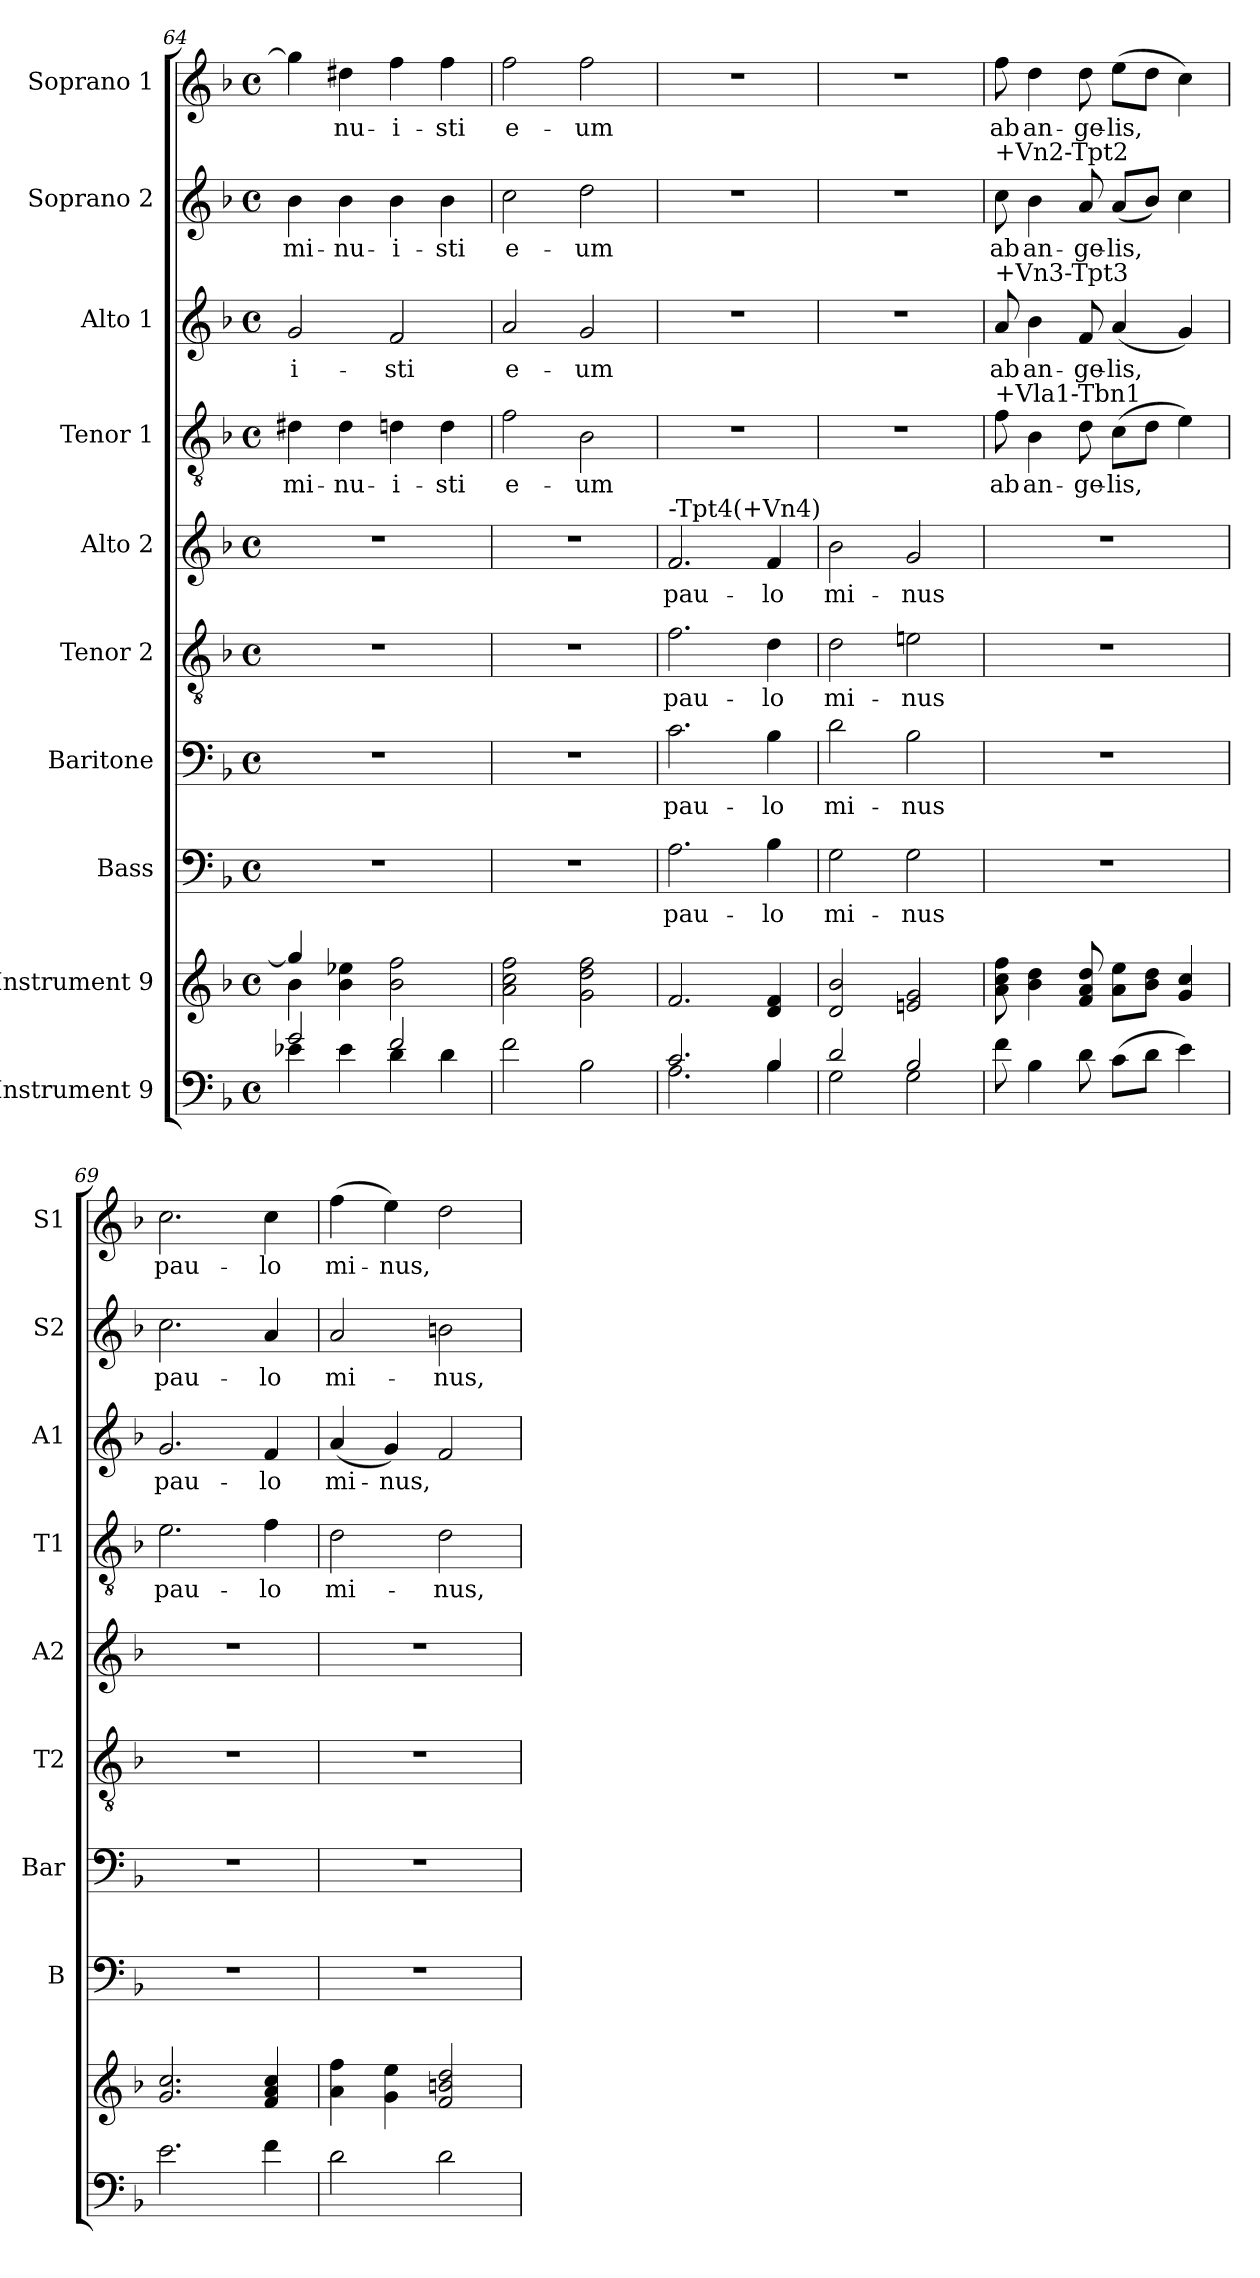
**kern	**kern	**kern	**text	**kern	**text	**kern	**text	**kern	**text	**kern	**text	**kern	**text	**kern	**text	**kern	**text
*part10	*part9	*part8	*part8	*part7	*part7	*part6	*part6	*part5	*part5	*part4	*part4	*part3	*part3	*part2	*part2	*part1	*part1
*staff10	*staff9	*staff8	*staff8	*staff7	*staff7	*staff6	*staff6	*staff5	*staff5	*staff4	*staff4	*staff3	*staff3	*staff2	*staff2	*staff1	*staff1
*I"Instrument 9	*I"Instrument 9	*I"Bass	*	*I"Baritone	*	*I"Tenor 2	*	*I"Alto 2	*	*I"Tenor 1	*	*I"Alto 1	*	*I"Soprano 2	*	*I"Soprano 1	*
*	*	*I'B	*	*I'Bar	*	*I'T2	*	*I'A2	*	*I'T1	*	*I'A1	*	*I'S2	*	*I'S1	*
*clefF4	*clefG2	*clefF4	*	*clefF4	*	*clefGv2	*	*clefG2	*	*clefGv2	*	*clefG2	*	*clefG2	*	*clefG2	*
*	*	*ITrd-3c-5	*	*ITrd-3c-5	*	*ITrd-3c-5	*	*ITrd-3c-5	*	*ITrd-3c-5	*	*ITrd-3c-5	*	*ITrd-3c-5	*	*ITrd-3c-5	*
*k[b-]	*k[b-]	*k[b-e-]	*	*k[b-e-]	*	*k[b-e-]	*	*k[b-e-]	*	*k[b-e-]	*	*k[b-e-]	*	*k[b-e-]	*	*k[b-e-]	*
*F:	*F:	*B-:	*	*B-:	*	*B-:	*	*B-:	*	*B-:	*	*B-:	*	*B-:	*	*B-:	*
*M4/4	*M4/4	*M4/4	*	*M4/4	*	*M4/4	*	*M4/4	*	*M4/4	*	*M4/4	*	*M4/4	*	*M4/4	*
*met(c)	*met(c)	*met(c)	*	*met(c)	*	*met(c)	*	*met(c)	*	*met(c)	*	*met(c)	*	*met(c)	*	*met(c)	*
=64	=64	=64	=64	=64	=64	=64	=64	=64	=64	=64	=64	=64	=64	=64	=64	=64	=64
*^	*^	*	*	*	*	*	*	*	*	*	*	*	*	*	*	*	*
!	!	!	!	!	!	!	!	!	!	!	!	!	!LO:LY:b	!	!LO:LY:b	!	!LO:LY:b:cj	!	!LO:LY:b
2g/	4e-X\	4gg/]	4b-\	1r	.	1r	.	1r	.	1r	.	4g#X\	mi-	2cc/	-i-	4ee-\	mi-	4ccc\]	--
!	!	!	!	!	!	!	!	!	!	!	!	!	!LO:LY:b	!	!	!	!LO:LY:b:cj	!	!LO:LY:b
.	4e-\	2.ryy	4ee-X\ 4b-\	.	.	.	.	.	.	.	.	4g#\	-nu-	.	.	4ee-\	-nu-	4gg#X\	-nu-
!	!	!	!	!	!	!	!	!	!	!	!	!	!LO:LY:b	!	!LO:LY:b	!	!LO:LY:b:cj	!	!LO:LY:b
2f/	4d\	.	2b-\ 2ff\	.	.	.	.	.	.	.	.	4g\	-i-	2b-/	-sti	4ee-\	-i-	4bb-\	-i-
!	!	!	!	!	!	!	!	!	!	!	!	!	!LO:LY:b	!	!	!	!LO:LY:b:cj	!	!LO:LY:b
.	4d\	.	.	.	.	.	.	.	.	.	.	4g\	-sti	.	.	4ee-\	-sti	4bb-\	-sti
*	*	*v	*v	*	*	*	*	*	*	*	*	*	*	*	*	*	*	*	*
=65	=65	=65	=65	=65	=65	=65	=65	=65	=65	=65	=65	=65	=65	=65	=65	=65	=65	=65
!	!	!	!	!	!	!	!	!	!	!	!	!LO:LY:b	!	!LO:LY:b	!	!LO:LY:b:cj	!	!LO:LY:b
*v	*v	*	*	*	*	*	*	*	*	*	*	*	*	*	*	*	*	*
2f\	2cc\ 2a\ 2ff\	1r	.	1r	.	1r	.	1r	.	2b-\	e-	2dd/	e-	2ff\	e-	2bb-\	e-
!	!	!	!	!	!	!	!	!	!	!	!LO:LY:b	!	!LO:LY:b	!	!LO:LY:b:cj	!	!LO:LY:b
2B-\	2ff\ 2dd\ 2g\	.	.	.	.	.	.	.	.	2e-\	-um	2cc/	-um	2gg\	-um	2bb-\	-um
=66	=66	=66	=66	=66	=66	=66	=66	=66	=66	=66	=66	=66	=66	=66	=66	=66	=66
*^	*	*	*	*	*	*	*	*	*	*	*	*	*	*	*	*	*
!	!	!	!	!	!	!	!	!	!LO:TX:a:t=-Tpt4(+Vn4)	!	!	!	!	!	!	!	!	!
!	!	!	!	!LO:LY:b:cj	!	!LO:LY:b	!	!LO:LY:b	!	!LO:LY:b:cj	!	!	!	!	!	!	!	!
2.c/	2.A\	2.f/	2.d\	pau-	2.f\	pau-	2.b-\	pau-	2.b-/	pau-	1r	.	1r	.	1r	.	1r	.
!	!	!	!	!LO:LY:b:cj	!	!LO:LY:b	!	!LO:LY:b	!	!LO:LY:b:cj	!	!	!	!	!	!	!	!
4B-/	4B-\	4d/ 4f/	4e-\	-lo	4e-\	-lo	4g\	-lo	4b-/	-lo	.	.	.	.	.	.	.	.
!!LO:PB:g=z
=67	=67	=67	=67	=67	=67	=67	=67	=67	=67	=67	=67	=67	=67	=67	=67	=67	=67	=67
!	!	!	!	!LO:LY:b:cj	!	!LO:LY:b	!	!LO:LY:b	!	!LO:LY:b:cj	!	!	!	!	!	!	!	!
2d/	2G\	2b-/ 2d/	2c\	mi-	2g\	mi-	2g\	mi-	2ee-\	mi-	1r	.	1r	.	1r	.	1r	.
!	!	!	!	!LO:LY:b:cj	!	!LO:LY:b	!	!LO:LY:b	!	!LO:LY:b:cj	!	!	!	!	!	!	!	!
2B-/	2G\	2en/ 2g/	2c\	-nus	2e-\	-nus	2an\	-nus	2cc/	-nus	.	.	.	.	.	.	.	.
=68	=68	=68	=68	=68	=68	=68	=68	=68	=68	=68	=68	=68	=68	=68	=68	=68	=68	=68
!	!	!	!	!	!	!	!	!	!	!	!	!	!	!	!LO:TX:a:t=+Vn2-Tpt2	!	!	!
!	!	!	!	!	!	!	!	!	!	!	!	!	!LO:TX:a:t=+Vn3-Tpt3	!	!	!	!	!
!	!	!	!	!	!	!	!	!	!	!	!LO:TX:a:t=+Vla1-Tbn1	!	!	!	!	!	!	!
!	!	!	!	!	!	!	!	!	!	!	!	!LO:LY:b	!	!LO:LY:b	!	!LO:LY:b:cj	!	!LO:LY:b
*v	*v	*	*	*	*	*	*	*	*	*	*	*	*	*	*	*	*	*
8f\	8ff\ 8cc\ 8a\	1r	.	1r	.	1r	.	1r	.	8b-\	ab	8dd/	ab	8ff\	ab	8bb-\	ab
!	!	!	!	!	!	!	!	!	!	!	!LO:LY:b	!	!LO:LY:b	!	!LO:LY:b:cj	!	!LO:LY:b
4B-\	4dd\ 4b-\	.	.	.	.	.	.	.	.	4e-\	an-	4ee-\	an-	4ee-\	an-	4gg\	an-
!	!	!	!	!	!	!	!	!	!	!	!LO:LY:b	!	!LO:LY:b	!	!LO:LY:b:cj	!	!LO:LY:b
8d\	8dd/ 8f/ 8a/	.	.	.	.	.	.	.	.	8g\	-ge-	8b-/	-ge-	8dd/	-ge-	8gg\	-ge-
!	!	!	!	!	!	!	!	!	!	!	!LO:LY:b	!	!LO:LY:b	!	!LO:LY:b:cj	!	!LO:LY:b
(<8c\L	8a\ 8ee\L	.	.	.	.	.	.	.	.	(>8f\L	-lis,	(<4dd/	-lis,	(>8dd/L	-lis,	(>8aa\L	-lis,
!	!	!	!	!	!	!	!	!	!	!	!LO:LY:b	!	!	!	!LO:LY:b:cj	!	!LO:LY:b
8d\J	8dd\ 8b-\J	.	.	.	.	.	.	.	.	8g\J	.	.	.	8ee-/J)	.	8gg\J	.
!	!	!	!	!	!	!	!	!	!	!	!LO:LY:b	!	!LO:LY:b	!	!LO:LY:b:cj	!	!LO:LY:b
4e\)	4cc/ 4g/	.	.	.	.	.	.	.	.	4a\)	.	4cc/)	.	4ff\	.	4ff\)	.
=69	=69	=69	=69	=69	=69	=69	=69	=69	=69	=69	=69	=69	=69	=69	=69	=69	=69
!	!	!	!	!	!	!	!	!	!	!	!LO:LY:b	!	!LO:LY:b	!	!LO:LY:b:cj	!	!LO:LY:b
2.e\	2.g/ 2.cc/	1r	.	1r	.	1r	.	1r	.	2.a\	pau-	2.cc/	pau-	2.ff\	pau-	2.ff\	pau-
!	!	!	!	!	!	!	!	!	!	!	!LO:LY:b	!	!LO:LY:b	!	!LO:LY:b:cj	!	!LO:LY:b
4f\	4a/ 4f/ 4cc/	.	.	.	.	.	.	.	.	4b-\	-lo	4b-/	-lo	4dd/	-lo	4ff\	-lo
=70	=70	=70	=70	=70	=70	=70	=70	=70	=70	=70	=70	=70	=70	=70	=70	=70	=70
!	!	!	!	!	!	!	!	!	!	!	!LO:LY:b	!	!LO:LY:b	!	!LO:LY:b:cj	!	!LO:LY:b
2d\	4a\ 4ff\	1r	.	1r	.	1r	.	1r	.	2g\	mi-	(<4dd/	mi-	2dd/	mi-	(>4bb-\	mi-
!	!	!	!	!	!	!	!	!	!	!	!	!	!LO:LY:b	!	!	!	!LO:LY:b
.	4g\ 4ee\	.	.	.	.	.	.	.	.	.	.	4cc/)	-nus,	.	.	4aa\)	-nus,
!	!	!	!	!	!	!	!	!	!	!	!LO:LY:b	!	!LO:LY:b	!	!LO:LY:b:cj	!	!LO:LY:b
2d\	2bn/ 2f/ 2dd/	.	.	.	.	.	.	.	.	2g\	-nus,	2b-/	.	2een\	-nus,	2gg\	.
=	=	=	=	=	=	=	=	=	=	=	=	=	=	=	=	=	=
*-	*-	*-	*-	*-	*-	*-	*-	*-	*-	*-	*-	*-	*-	*-	*-	*-	*-
